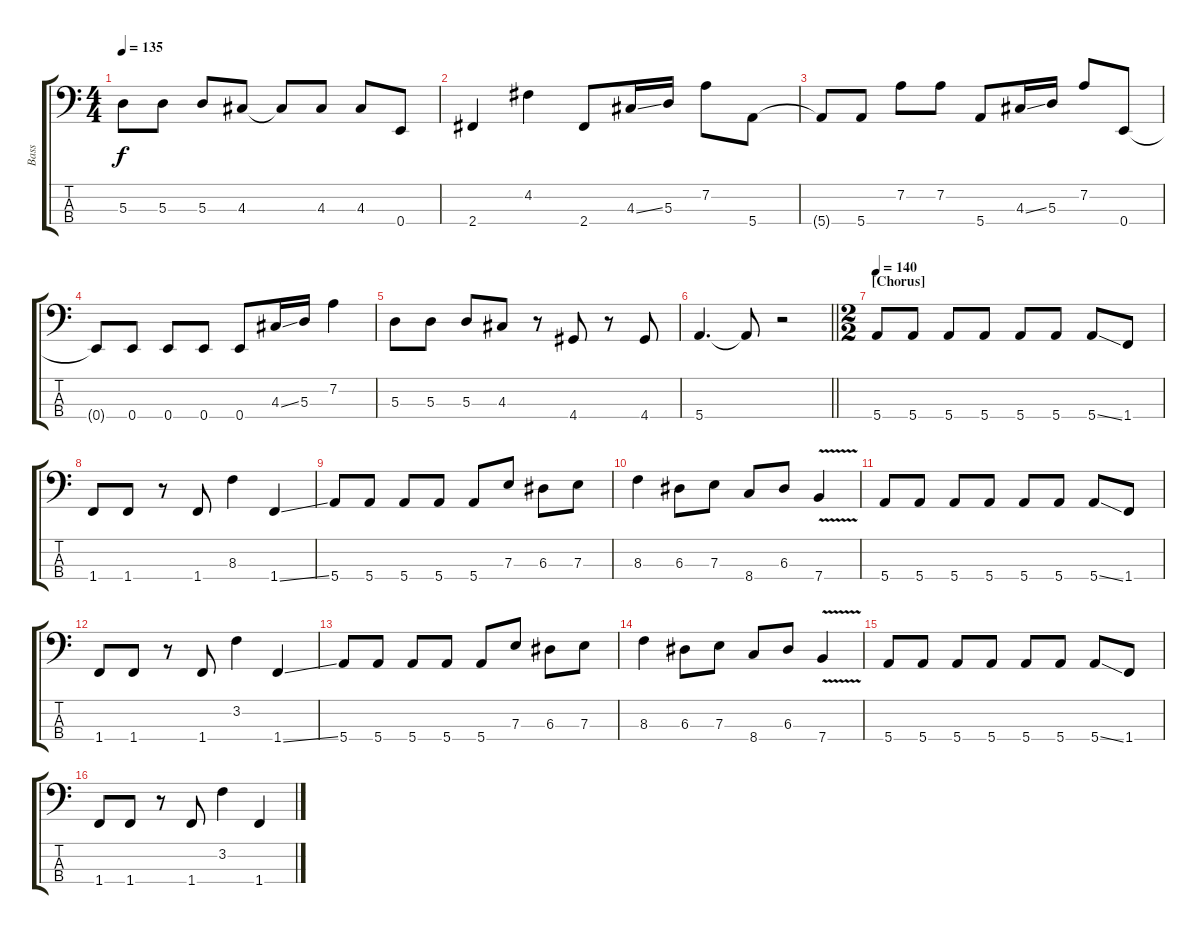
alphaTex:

\track ("Bass" "Bass") {instrument electricbasspick}
\staff {score tabs}
\tuning (G2 D2 A1 E1) {hide}
\ts (4 4)
\tempo 135
\clef f4
\ks c
5.3{t}.8{dy f} 5.3.8 5.3.8 4.3.8 4.3{t}.8 4.3.8 4.3.8 0.4.8 |
2.4.4 4.2.4 2.4.8 4.3{ss}.16 5.3.16 7.2.8 5.4.8 |
5.4{t}.8 5.4.8 7.2.8 7.2.8 5.4.8 4.3{ss}.16 5.3.16 7.2.8 0.4.8 |
0.4{t}.8 0.4.8 0.4.8 0.4.8 0.4.8 4.3{ss}.16 5.3.16 7.2.4 |
5.3.8 5.3.8 5.3.8 4.3.8 r.8 4.4.8 r.8 4.4.8 |
\barLineRight lightlight
5.4.4{d} 5.4{t}.8 r.2 |
\ts (2 2)
\section ("" "[Chorus]")
\tempo 140
5.4.8 5.4.8 5.4.8 5.4.8 5.4.8 5.4.8 5.4{ss}.8 1.4.8 |
1.4.8 1.4.8 r.8 1.4.8 8.3.4 1.4{ss}.4 |
5.4.8 5.4.8 5.4.8 5.4.8 5.4.8 7.3.8 6.3.8 7.3.8 |
8.3.4 6.3.8 7.3.8 8.4.8 6.3.8 7.4{v}.4 |
5.4.8 5.4.8 5.4.8 5.4.8 5.4.8 5.4.8 5.4{ss}.8 1.4.8 |
1.4.8 1.4.8 r.8 1.4.8 3.2.4 1.4{ss}.4 |
5.4.8 5.4.8 5.4.8 5.4.8 5.4.8 7.3.8 6.3.8 7.3.8 |
8.3.4 6.3.8 7.3.8 8.4.8 6.3.8 7.4{v}.4 |
5.4.8 5.4.8 5.4.8 5.4.8 5.4.8 5.4.8 5.4{ss}.8 1.4.8 |
1.4.8 1.4.8 r.8 1.4.8 3.2.4 1.4{ss}.4
